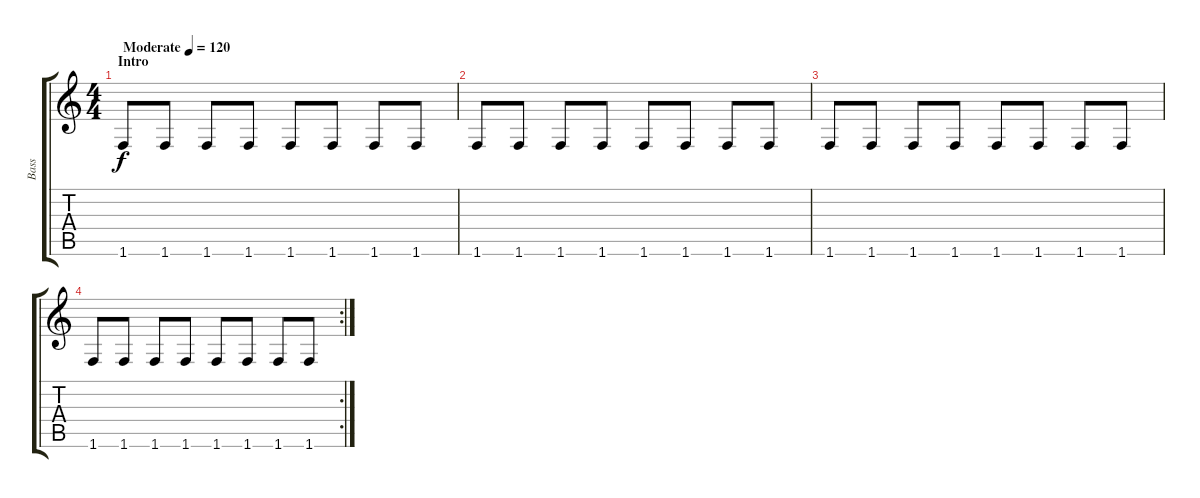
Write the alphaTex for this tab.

\track ("Bass" "Bass") {instrument electricbassfinger}
\staff {score tabs}
\tuning (E4 B3 G3 D3 A2 E2) {hide}
\ts (4 4)
\section ("" "Intro")
\tempo (120 "Moderate")
\clef g2
\ks c
1.6.8{dy f instrument electricbassfinger} 1.6.8 1.6.8 1.6.8 1.6.8 1.6.8 1.6.8 1.6.8 |
1.6.8 1.6.8 1.6.8 1.6.8 1.6.8 1.6.8 1.6.8 1.6.8 |
1.6.8 1.6.8 1.6.8 1.6.8 1.6.8 1.6.8 1.6.8 1.6.8 |
\rc 2
1.6.8 1.6.8 1.6.8 1.6.8 1.6.8 1.6.8 1.6.8 1.6.8
